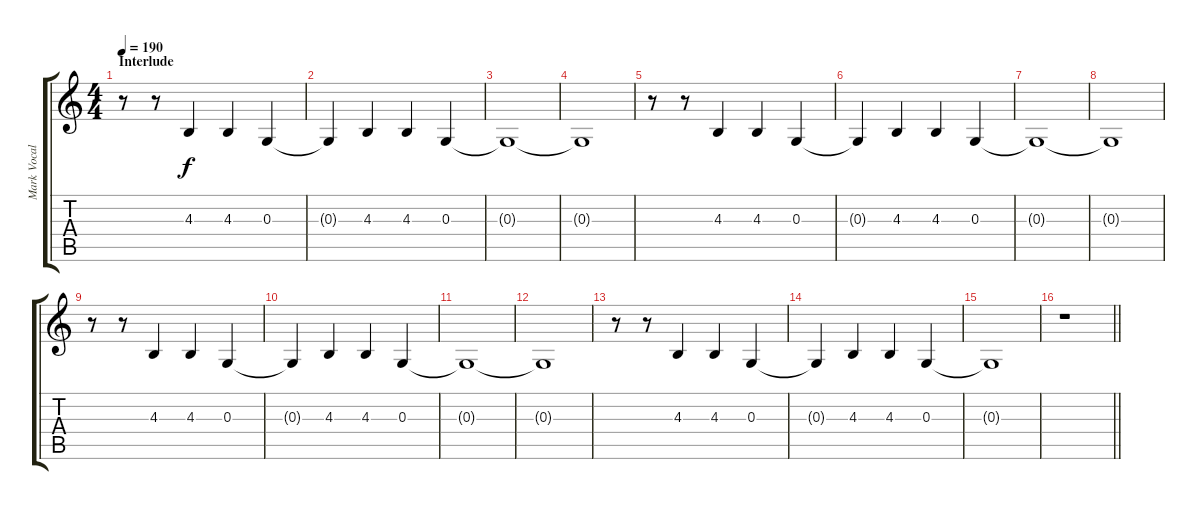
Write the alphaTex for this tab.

\track ("Mark Vocals" "Mark Vocal") {instrument clarinet}
\staff {score tabs}
\tuning (E4 B3 G3 D3 A2 E2) {hide}
\ts (4 4)
\section ("" "Interlude")
\tempo 190
\clef g2
\ks c
r.8{dy f} r.8 4.3.4 4.3.4 0.3.4 |
0.3{t}.4 4.3.4 4.3.4 0.3.4 |
0.3{t}.1 |
0.3{t}.1 |
r.8 r.8 4.3.4 4.3.4 0.3.4 |
0.3{t}.4 4.3.4 4.3.4 0.3.4 |
0.3{t}.1 |
0.3{t}.1 |
r.8 r.8 4.3.4 4.3.4 0.3.4 |
0.3{t}.4 4.3.4 4.3.4 0.3.4 |
0.3{t}.1 |
0.3{t}.1 |
r.8 r.8 4.3.4 4.3.4 0.3.4 |
0.3{t}.4 4.3.4 4.3.4 0.3.4 |
0.3{t}.1 |
\barLineRight lightlight
r.1
